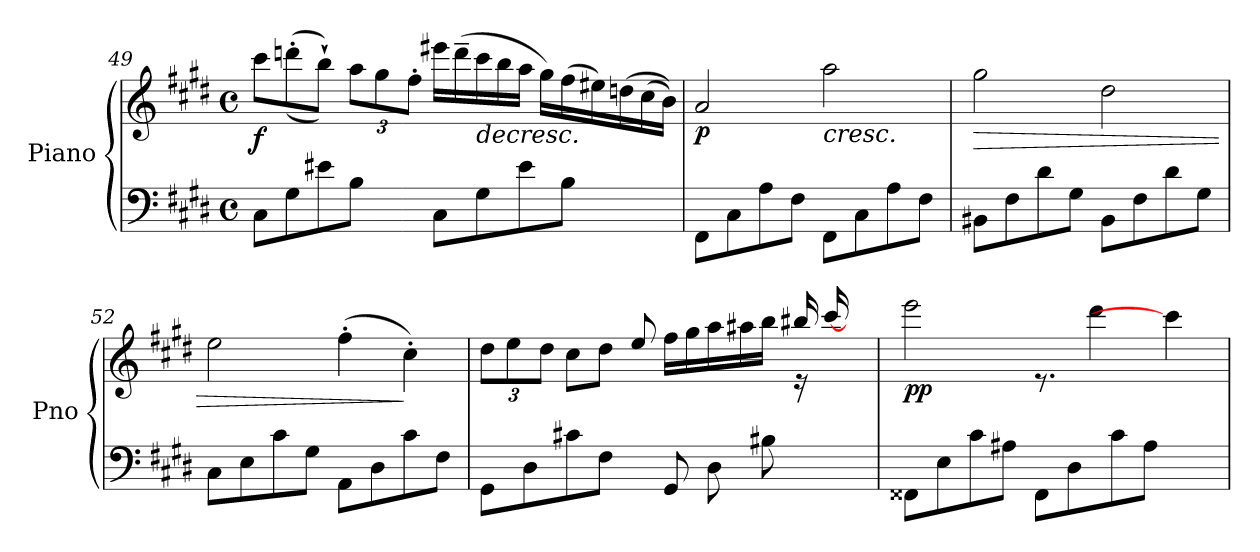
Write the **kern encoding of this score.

**kern	**kern	**dynam
*part1	*part1	*part1
*staff2	*staff1	*staff1/2
*I"Piano	*	*
*I'Pno	*	*
!!LO:LB:g=z
*clefF4	*clefG2	*
*k[f#c#g#d#]	*k[f#c#g#d#]	*
*M4/4	*M4/4	*
*met(c)	*met(c)	*
=49	=49	=49
!	!	!LO:DY:b
8C#\L	8ccc#\L	f
8G#\	(<(<8dddn'\	.
8e#X\	8bb''\J))	.
*	*Xbrackettup	*
8B\J	12aa\L	.
.	12gg#\	.
8ryy	.	.
.	12ff#'\J	.
8C#\L	16eee#X\LL	.
.	(<16ddd~\	.
!	!	!LO:HP:b
8G#\	16ccc#\	>
.	16bb\	.
8e#\	16aa\JJ	.
.	16gg#\LL)	.
8B\J	(<16ff#\	.
.	16ee#X\)	.
8.ryy	(<16ddn\	.
.	(<16cc#\	.
.	16b\JJ))	.
=50	=50	=50
!	!	!LO:DY:b
8FF#\L	2a/	p
8C#\	.	.
8A\	.	.
8F#\J	.	.
!	!	!LO:HP:n=1:b
8FF#\L	2aa\	] <
8C#\	.	.
8A\	.	.
8F#\J	.	.
=51	=51	=51
!	!	!LO:HP:b
8BB#X\L	2gg#\	>
8F#\	.	.
8d#\	.	.
8G#\J	.	.
8BB#\L	2dd#\	[
8F#\	.	.
8d#\	.	.
8G#\J	.	.
!!LO:LB:g=z
=52	=52	=52
8C#\L	2ee\	.
8E\	.	.
8c#\	.	.
8G#\J	.	.
8AA\L	(>4ff#'\	.
8D#\	.	.
8c#\	4cc#'\)	]
8F#\J	.	.
=53	=53	=53
*	*^	*
8GG#\L	12dd#\L	2...ryy	.
.	12ee\	.	.
8D#\	.	.	.
.	12dd#\J	.	.
8c#X\	8cc#\L	.	.
8F#\J	8dd#\J	.	.
8ryy	8ee/	.	.
8GG#/	16ff#\LL	.	.
.	16gg#\	.	.
8D#\	16aa\	.	.
.	16aa#X\	.	.
8B#X\	16bb\JJ	.	.
.	16bb#X/	16re	.
8.ryy	[16ccc#/	8.ryy	.
.	8ryy	.	.
*	*v	*v	*
=54	=54	=54
!	!	!LO:DY:b
8FF##X\L	2eee\	pp
8E\	.	.
8c#\	.	.
8A#X\J	.	.
8FF##\L	8.re	.
8D#\	.	.
.	4ddd#\	.
8c#\	.	.
8A#\J	.	.
.	4ccc#\]	.
8.ryy	.	.
=	=	=
*-	*-	*-
